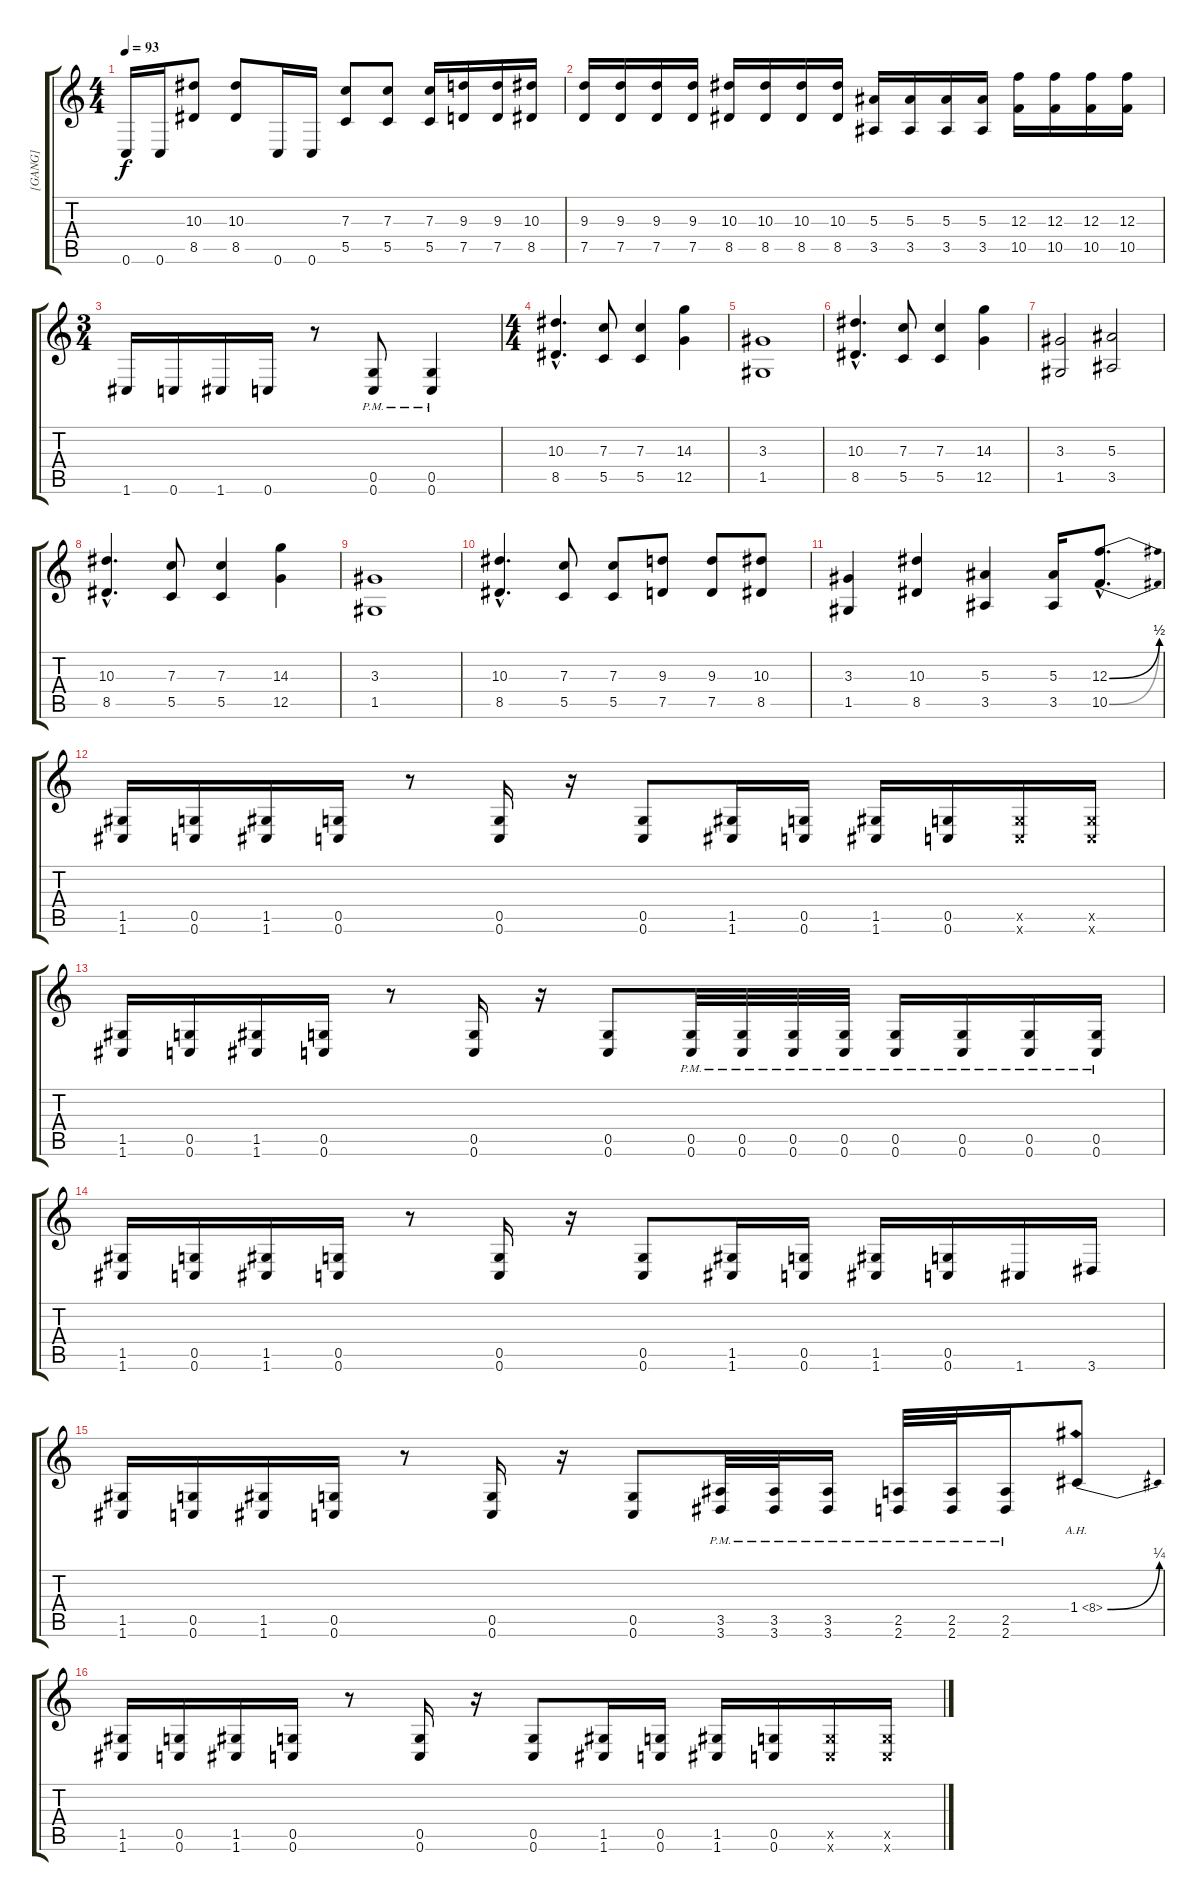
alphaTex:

\track ("[GANG]" "[GANG]") {instrument distortionguitar}
\staff {score tabs}
\tuning (D4 A3 F3 C3 G2 C2) {hide}
\ts (4 4)
\tempo 93
\clef g2
\ks c
0.6.16{dy f} 0.6.16 (10.3 8.5).8 (10.3 8.5).8 0.6.16 0.6.16 (7.3 5.5).8 (7.3 5.5).8 (7.3 5.5).16 (9.3 7.5).16 (9.3 7.5).16 (10.3 8.5).16 |
(9.3 7.5).16 (9.3 7.5).16 (9.3 7.5).16 (9.3 7.5).16 (10.3 8.5).16 (10.3 8.5).16 (10.3 8.5).16 (10.3 8.5).16 (5.3 3.5).16 (5.3 3.5).16 (5.3 3.5).16 (5.3 3.5).16 (12.3 10.5).16 (12.3 10.5).16 (12.3 10.5).16 (12.3 10.5).16 |
\ts (3 4)
1.6.16 0.6.16 1.6.16 0.6.16 r.8 (0.5{pm} 0.6).8 (0.5{pm} 0.6).4 |
\ts (4 4)
(10.3{hac} 8.5{hac}).4{d} (7.3 5.5).8 (7.3 5.5).4 (14.3 12.5).4 |
(3.3 1.5).1 |
(10.3{hac} 8.5{hac}).4{d} (7.3 5.5).8 (7.3 5.5).4 (14.3 12.5).4 |
(3.3 1.5).2 (5.3 3.5).2 |
(10.3{hac} 8.5{hac}).4{d} (7.3 5.5).8 (7.3 5.5).4 (14.3 12.5).4 |
(3.3 1.5).1 |
(10.3{hac} 8.5{hac}).4{d} (7.3 5.5).8 (7.3 5.5).8 (9.3 7.5).8 (9.3 7.5).8 (10.3 8.5).8 |
(3.3 1.5).4 (10.3 8.5).4 (5.3 3.5).4 (5.3 3.5).16 (12.3{be (bend 0 0 60 2) hac} 10.5{be (bend 0 0 60 2) hac}).8{d} |
(1.5 1.6).16 (0.5 0.6).16 (1.5 1.6).16 (0.5 0.6).16 r.8 (0.5 0.6).16 r.16 (0.5 0.6).8 (1.5 1.6).16 (0.5 0.6).16 (1.5 1.6).16 (0.5 0.6).16 (0.5{x} 0.6{x}).16 (0.5{x} 0.6{x}).16 |
(1.5 1.6).16 (0.5 0.6).16 (1.5 1.6).16 (0.5 0.6).16 r.8 (0.5 0.6).16 r.16 (0.5 0.6).8 (0.5{pm} 0.6).32 (0.5{pm} 0.6).32 (0.5{pm} 0.6).32 (0.5{pm} 0.6).32 (0.5{pm} 0.6).16 (0.5{pm} 0.6).16 (0.5{pm} 0.6).16 (0.5{pm} 0.6).16 |
(1.5 1.6).16 (0.5 0.6).16 (1.5 1.6).16 (0.5 0.6).16 r.8 (0.5 0.6).16 r.16 (0.5 0.6).8 (1.5 1.6).16 (0.5 0.6).16 (1.5 1.6).16 (0.5 0.6).16 1.6.16 3.6.16 |
(1.5 1.6).16 (0.5 0.6).16 (1.5 1.6).16 (0.5 0.6).16 r.8 (0.5 0.6).16 r.16 (0.5 0.6).8 (3.5{pm} 3.6).32 (3.5{pm} 3.6).32 (3.5{pm} 3.6).16 (2.5{pm} 2.6).32 (2.5{pm} 2.6).32 (2.5{pm} 2.6).16 1.4{be (bend 0 0 60 1) ah 7}.8 |
(1.5 1.6).16 (0.5 0.6).16 (1.5 1.6).16 (0.5 0.6).16 r.8 (0.5 0.6).16 r.16 (0.5 0.6).8 (1.5 1.6).16 (0.5 0.6).16 (1.5 1.6).16 (0.5 0.6).16 (0.5{x} 0.6{x}).16 (0.5{x} 0.6{x}).16
